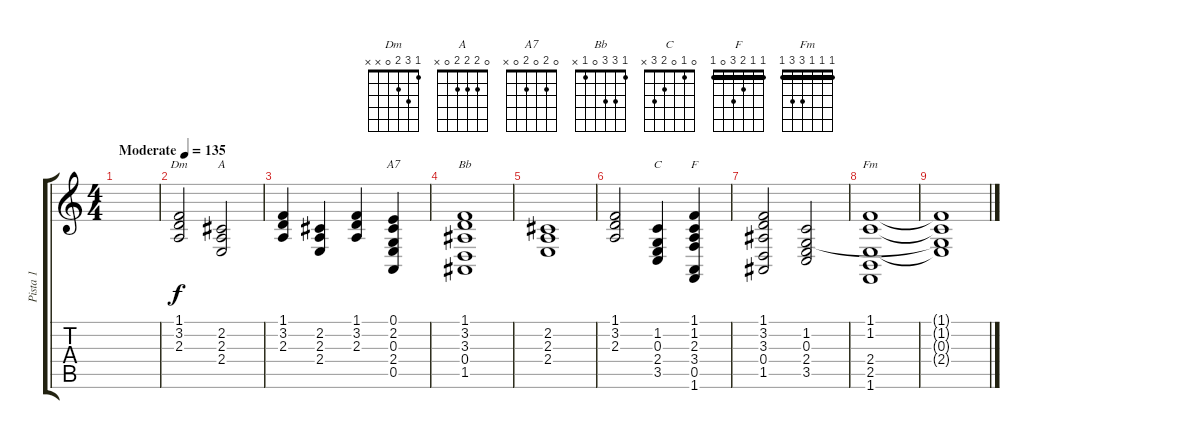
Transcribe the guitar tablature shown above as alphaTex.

\track ("Pista 1" "Pista 1") {instrument synthbrass2}
\staff {score tabs}
\tuning (E4 B3 G3 D3 A2 E2) {hide}
\chord ("Dm" 1 3 2 0 x x)
\chord ("A" 0 2 2 2 0 x)
\chord ("A7" 0 2 0 2 0 x)
\chord ("Bb" 1 3 3 0 1 x)
\chord ("C" 0 1 0 2 3 x)
\chord ("F" 1 1 2 3 0 1) {barre 1}
\chord ("Fm" 1 1 1 3 3 1) {barre 1}
\ts (4 4)
\tempo (135 "Moderate")
\clef g2
\ks c
|
(1.1 3.2 2.3).2{ch "Dm"} (2.2 2.3 2.4).2{ch "A"} |
(1.1 3.2 2.3).4 (2.2 2.3 2.4).4 (1.1 3.2 2.3).4 (0.1 2.2 0.3 2.4 0.5).4{ch "A7"} |
(1.1 3.2 3.3 0.4 1.5).1{ch "Bb"} |
(2.2 2.3 2.4).1 |
(1.1 3.2 2.3).2 (1.2 0.3 2.4 3.5).4{ch "C"} (1.1 1.2 2.3 3.4 0.5 1.6).4{ch "F"} |
(1.1 3.2 3.3 0.4 1.5).2 (1.2 0.3 2.4 3.5).2 |
(1.1 1.2 2.4 2.5 1.6).1{ch "Fm"} |
(1.1{t} 1.2{t} 0.3{t} 2.4{t}).1
